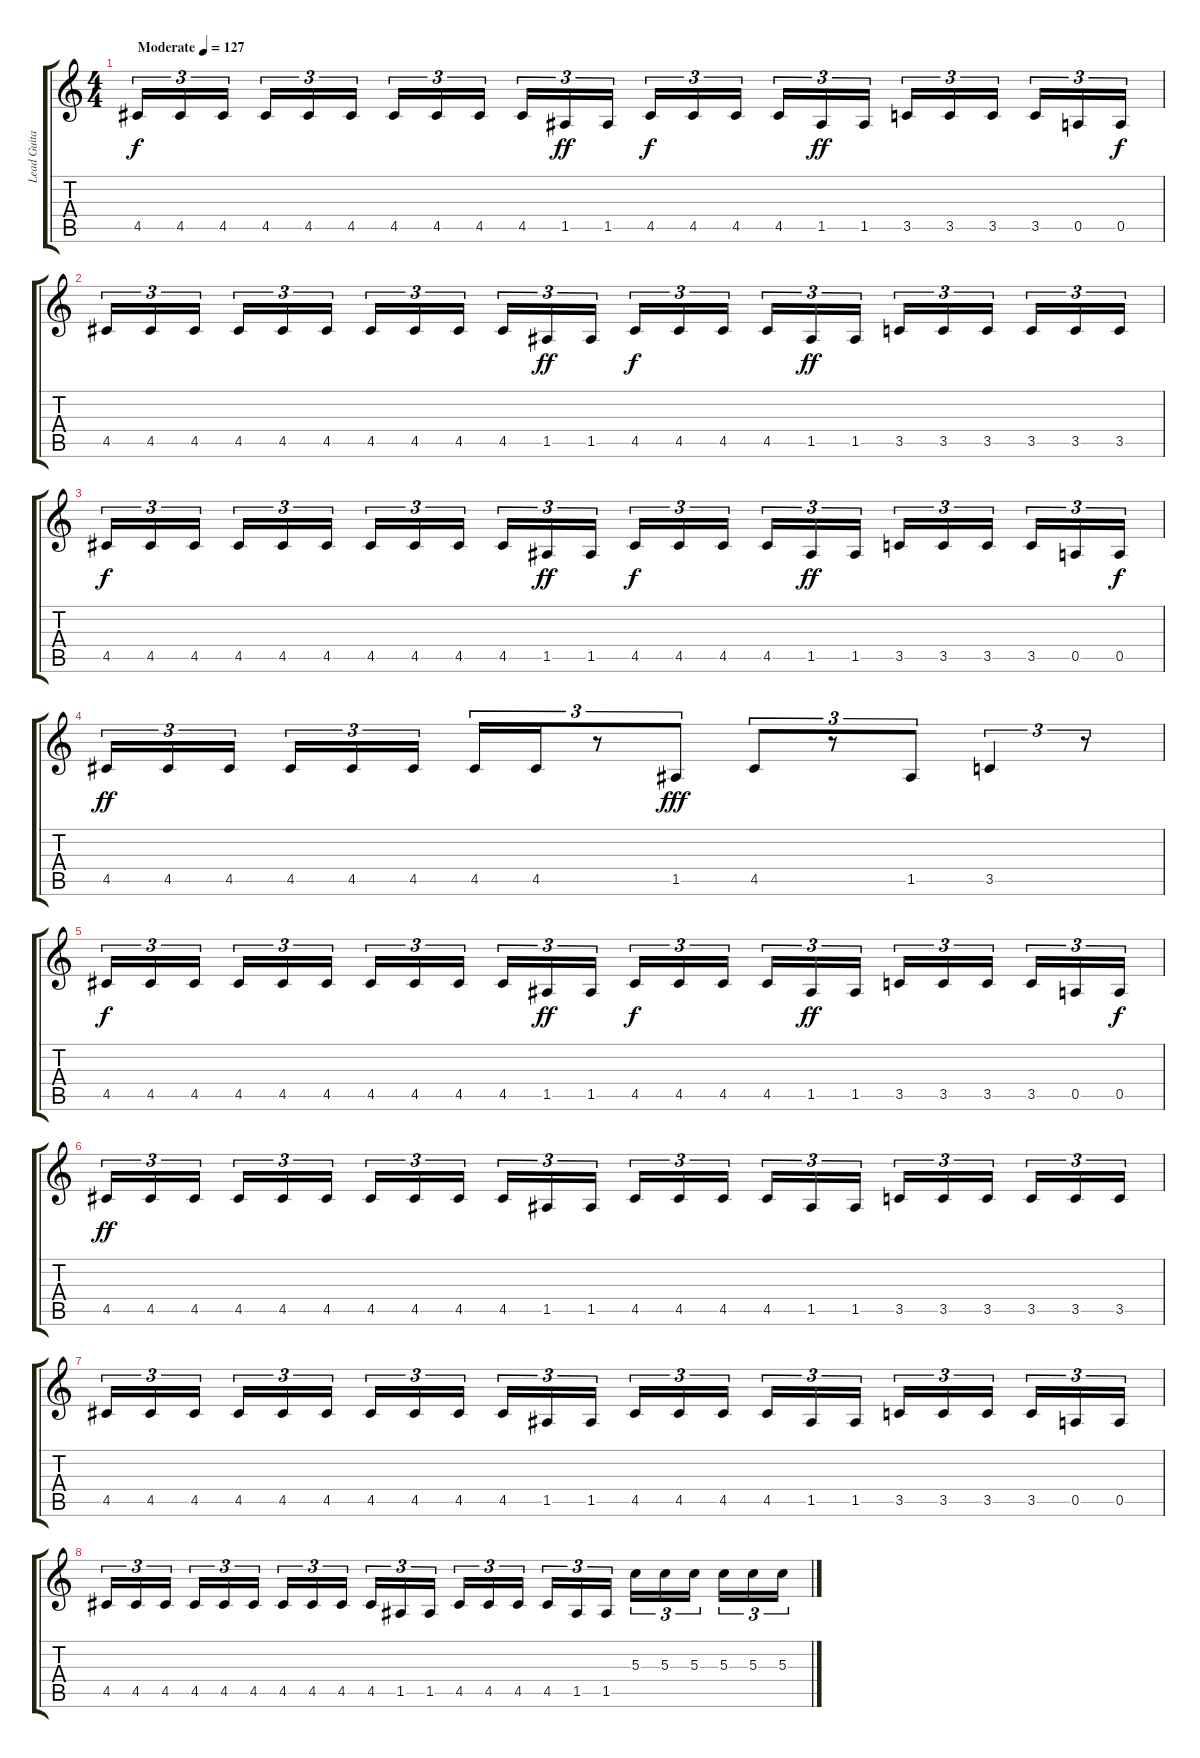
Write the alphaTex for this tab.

\track ("Lead Guitar" "Lead Guita") {instrument distortionguitar}
\staff {score tabs}
\tuning (E4 B3 G3 D3 A2 D2) {hide}
\ts (4 4)
\tempo (127 "Moderate")
\clef g2
\ks c
4.5.16{tu (3 2) dy f instrument distortionguitar} 4.5.16{tu (3 2)} 4.5.16{tu (3 2) beam splitsecondary} 4.5.16{tu (3 2)} 4.5.16{tu (3 2)} 4.5.16{tu (3 2)} 4.5.16{tu (3 2)} 4.5.16{tu (3 2)} 4.5.16{tu (3 2) beam splitsecondary} 4.5.16{tu (3 2)} 1.5.16{tu (3 2) dy ff} 1.5.16{tu (3 2)} 4.5.16{tu (3 2) dy f} 4.5.16{tu (3 2)} 4.5.16{tu (3 2) beam splitsecondary} 4.5.16{tu (3 2)} 1.5.16{tu (3 2) dy ff} 1.5.16{tu (3 2)} 3.5.16{tu (3 2)} 3.5.16{tu (3 2)} 3.5.16{tu (3 2) beam splitsecondary} 3.5.16{tu (3 2)} 0.5.16{tu (3 2)} 0.5.16{tu (3 2) dy f} |
4.5.16{tu (3 2)} 4.5.16{tu (3 2)} 4.5.16{tu (3 2) beam splitsecondary} 4.5.16{tu (3 2)} 4.5.16{tu (3 2)} 4.5.16{tu (3 2)} 4.5.16{tu (3 2)} 4.5.16{tu (3 2)} 4.5.16{tu (3 2) beam splitsecondary} 4.5.16{tu (3 2)} 1.5.16{tu (3 2) dy ff} 1.5.16{tu (3 2)} 4.5.16{tu (3 2) dy f} 4.5.16{tu (3 2)} 4.5.16{tu (3 2) beam splitsecondary} 4.5.16{tu (3 2)} 1.5.16{tu (3 2) dy ff} 1.5.16{tu (3 2)} 3.5.16{tu (3 2)} 3.5.16{tu (3 2)} 3.5.16{tu (3 2) beam splitsecondary} 3.5.16{tu (3 2)} 3.5.16{tu (3 2)} 3.5.16{tu (3 2)} |
4.5.16{tu (3 2) dy f} 4.5.16{tu (3 2)} 4.5.16{tu (3 2) beam splitsecondary} 4.5.16{tu (3 2)} 4.5.16{tu (3 2)} 4.5.16{tu (3 2)} 4.5.16{tu (3 2)} 4.5.16{tu (3 2)} 4.5.16{tu (3 2) beam splitsecondary} 4.5.16{tu (3 2)} 1.5.16{tu (3 2) dy ff} 1.5.16{tu (3 2)} 4.5.16{tu (3 2) dy f} 4.5.16{tu (3 2)} 4.5.16{tu (3 2) beam splitsecondary} 4.5.16{tu (3 2)} 1.5.16{tu (3 2) dy ff} 1.5.16{tu (3 2)} 3.5.16{tu (3 2)} 3.5.16{tu (3 2)} 3.5.16{tu (3 2) beam splitsecondary} 3.5.16{tu (3 2)} 0.5.16{tu (3 2)} 0.5.16{tu (3 2) dy f} |
4.5.16{tu (3 2) dy ff} 4.5.16{tu (3 2)} 4.5.16{tu (3 2) beam splitsecondary} 4.5.16{tu (3 2)} 4.5.16{tu (3 2)} 4.5.16{tu (3 2)} 4.5.16{tu (3 2)} 4.5.16{tu (3 2)} r.8{tu (3 2)} 1.5.8{tu (3 2) dy fff} 4.5.8{tu (3 2)} r.8{tu (3 2)} 1.5.8{tu (3 2)} 3.5.4{tu (3 2)} r.8{tu (3 2)} |
4.5.16{tu (3 2) dy f volume 14} 4.5.16{tu (3 2)} 4.5.16{tu (3 2) beam splitsecondary} 4.5.16{tu (3 2)} 4.5.16{tu (3 2)} 4.5.16{tu (3 2)} 4.5.16{tu (3 2)} 4.5.16{tu (3 2)} 4.5.16{tu (3 2) beam splitsecondary} 4.5.16{tu (3 2)} 1.5.16{tu (3 2) dy ff} 1.5.16{tu (3 2)} 4.5.16{tu (3 2) dy f} 4.5.16{tu (3 2)} 4.5.16{tu (3 2) beam splitsecondary} 4.5.16{tu (3 2)} 1.5.16{tu (3 2) dy ff} 1.5.16{tu (3 2)} 3.5.16{tu (3 2)} 3.5.16{tu (3 2)} 3.5.16{tu (3 2) beam splitsecondary} 3.5.16{tu (3 2)} 0.5.16{tu (3 2)} 0.5.16{tu (3 2) dy f} |
4.5.16{tu (3 2) dy ff} 4.5.16{tu (3 2)} 4.5.16{tu (3 2) beam splitsecondary} 4.5.16{tu (3 2)} 4.5.16{tu (3 2)} 4.5.16{tu (3 2)} 4.5.16{tu (3 2)} 4.5.16{tu (3 2)} 4.5.16{tu (3 2) beam splitsecondary} 4.5.16{tu (3 2)} 1.5.16{tu (3 2)} 1.5.16{tu (3 2)} 4.5.16{tu (3 2)} 4.5.16{tu (3 2)} 4.5.16{tu (3 2) beam splitsecondary} 4.5.16{tu (3 2)} 1.5.16{tu (3 2)} 1.5.16{tu (3 2)} 3.5.16{tu (3 2)} 3.5.16{tu (3 2)} 3.5.16{tu (3 2) beam splitsecondary} 3.5.16{tu (3 2)} 3.5.16{tu (3 2)} 3.5.16{tu (3 2)} |
4.5.16{tu (3 2)} 4.5.16{tu (3 2)} 4.5.16{tu (3 2) beam splitsecondary} 4.5.16{tu (3 2)} 4.5.16{tu (3 2)} 4.5.16{tu (3 2)} 4.5.16{tu (3 2)} 4.5.16{tu (3 2)} 4.5.16{tu (3 2) beam splitsecondary} 4.5.16{tu (3 2)} 1.5.16{tu (3 2)} 1.5.16{tu (3 2)} 4.5.16{tu (3 2)} 4.5.16{tu (3 2)} 4.5.16{tu (3 2) beam splitsecondary} 4.5.16{tu (3 2)} 1.5.16{tu (3 2)} 1.5.16{tu (3 2)} 3.5.16{tu (3 2)} 3.5.16{tu (3 2)} 3.5.16{tu (3 2) beam splitsecondary} 3.5.16{tu (3 2)} 0.5.16{tu (3 2)} 0.5.16{tu (3 2)} |
4.5.16{tu (3 2)} 4.5.16{tu (3 2)} 4.5.16{tu (3 2) beam splitsecondary} 4.5.16{tu (3 2)} 4.5.16{tu (3 2)} 4.5.16{tu (3 2)} 4.5.16{tu (3 2)} 4.5.16{tu (3 2)} 4.5.16{tu (3 2) beam splitsecondary} 4.5.16{tu (3 2)} 1.5.16{tu (3 2)} 1.5.16{tu (3 2)} 4.5.16{tu (3 2)} 4.5.16{tu (3 2)} 4.5.16{tu (3 2) beam splitsecondary} 4.5.16{tu (3 2)} 1.5.16{tu (3 2)} 1.5.16{tu (3 2)} 5.3.16{tu (3 2)} 5.3.16{tu (3 2)} 5.3.16{tu (3 2) beam splitsecondary} 5.3.16{tu (3 2)} 5.3.16{tu (3 2)} 5.3.16{tu (3 2)}
